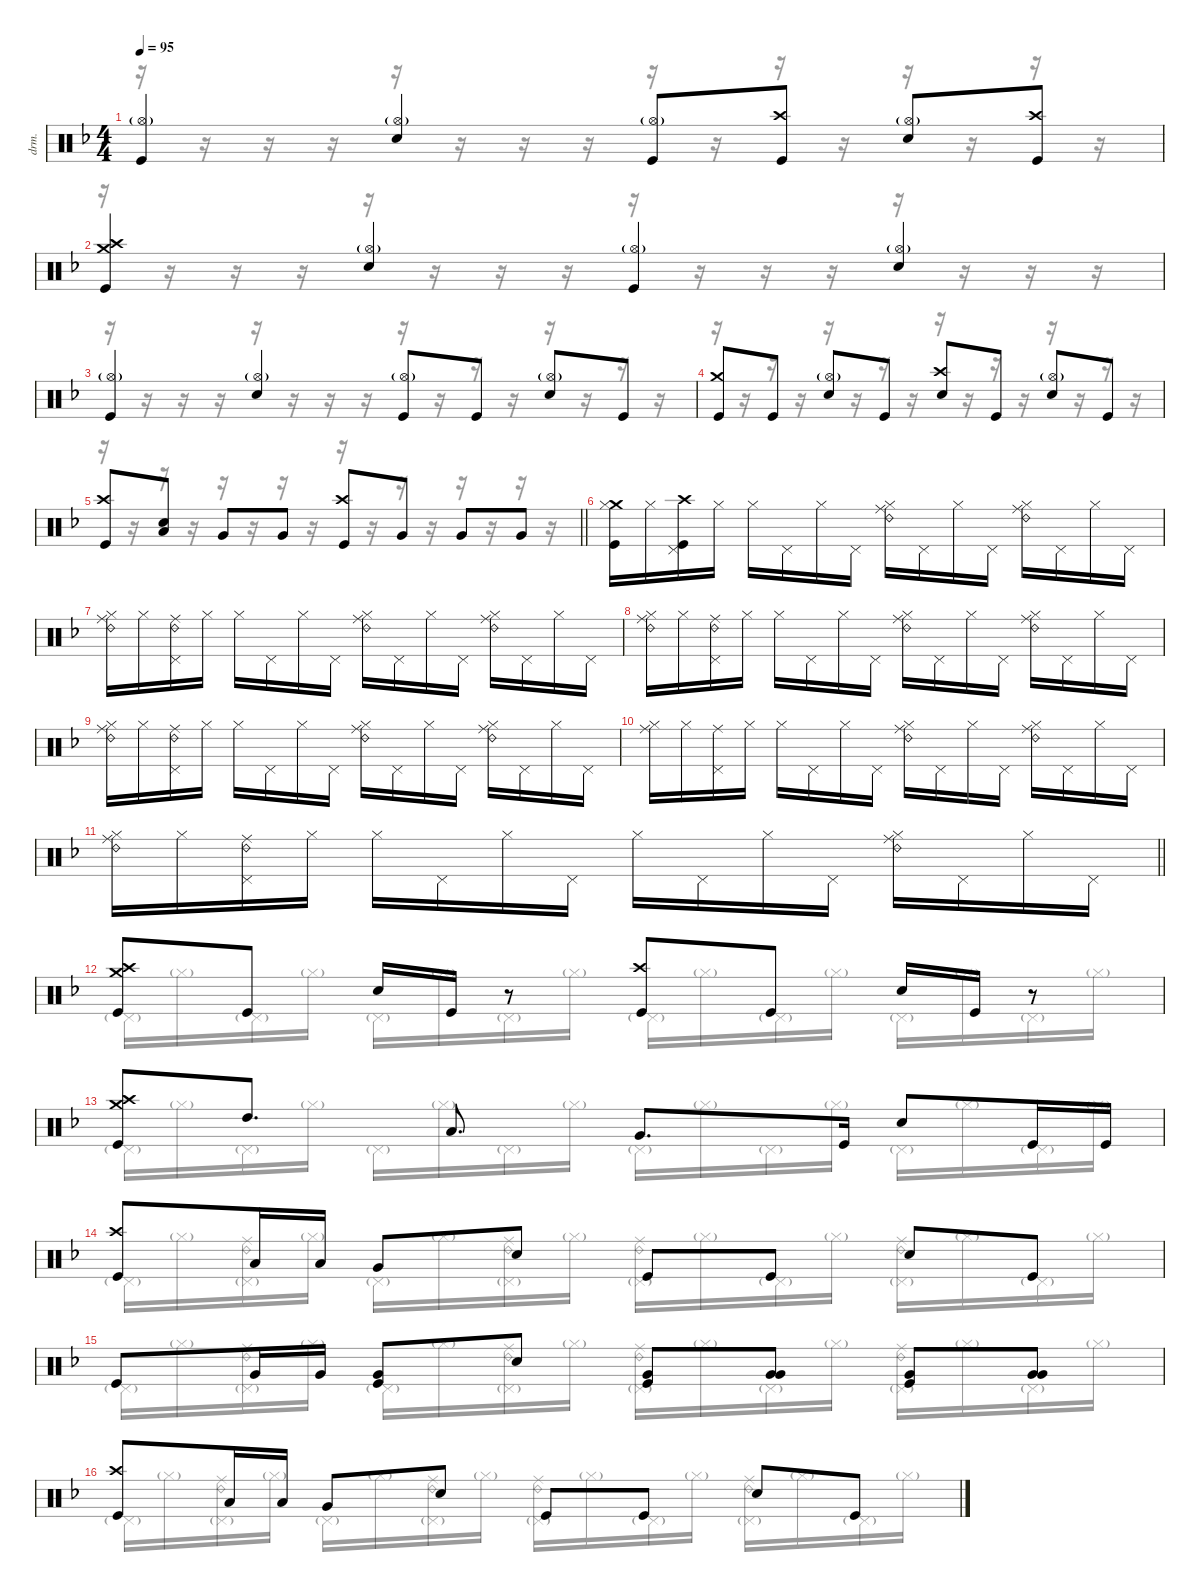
\defaultSystemsLayout 4
\hideDynamics
\bracketExtendMode nobrackets
\otherSystemsTrackNameOrientation horizontal
\track ("Jukka" "drm.") {instrument percussion}
\staff {score}
\articulation defaults
\voice
\ts (4 4)
\tempo 95
\clef neutral
\ks f
("Hi-Hat (open)"{g} "Kick (hit)").4{dy f} ("Hi-Hat (open)"{g} "Snare (hit) 2").4 ("Hi-Hat (open)"{g} "Kick (hit)").8 ("Crash high (hit)" "Kick (hit)").8 ("Hi-Hat (open)"{g} "Snare (hit) 2").8 ("Crash high (hit)" "Kick (hit)").8 |
("Crash high (hit)" "Crash medium (hit)" "Kick (hit)").4 ("Hi-Hat (open)"{g} "Snare (hit) 2").4 ("Hi-Hat (open)"{g} "Kick (hit)").4 ("Hi-Hat (open)"{g} "Snare (hit) 2").4 |
("Hi-Hat (open)"{g} "Kick (hit)").4 ("Hi-Hat (open)"{g} "Snare (hit) 2").4 ("Hi-Hat (open)"{g} "Kick (hit)").8 "Kick (hit)".8 ("Hi-Hat (open)"{g} "Snare (hit) 2").8 "Kick (hit)".8 |
("Crash medium (hit)" "Kick (hit)").8 "Kick (hit)".8 ("Hi-Hat (open)"{g} "Snare (hit) 2").8 "Kick (hit)".8 ("Crash high (hit)" "Snare (hit) 2").8 "Kick (hit)".8 ("Hi-Hat (open)"{g} "Snare (hit) 2").8 "Kick (hit)".8 |
\barLineRight lightlight
("Crash high (hit)" "Kick (hit)").8 ("Snare (hit) 2" "Low Tom (hit)").8 "Very Low Tom (hit)".8 "Very Low Tom (hit)".8 ("Crash high (hit)" "Kick (hit)").8 "Very Low Tom (hit)".8 "Very Low Tom (hit)".8 "Very Low Tom (hit)".8 |
("Crash medium (hit)" "Hi-Hat (closed)" "Kick (hit)").16 "Hi-Hat (closed)".16{dy mp} ("Crash high (hit)" "Pedal Hi-Hat (hit)" "Kick (hit)").16{dy f} "Hi-Hat (closed)".16{dy mp} "Hi-Hat (closed)".16 "Pedal Hi-Hat (hit)".16 "Hi-Hat (closed)".16 "Pedal Hi-Hat (hit)".16 ("Hi-Hat (closed)" "Ride (bell) 2" "Ride (middle)").16 "Pedal Hi-Hat (hit)".16 "Hi-Hat (closed)".16 "Pedal Hi-Hat (hit)".16 ("Hi-Hat (closed)" "Ride (bell) 2" "Ride (middle)").16 "Pedal Hi-Hat (hit)".16 "Hi-Hat (closed)".16 "Pedal Hi-Hat (hit)".16 |
("Hi-Hat (closed)" "Ride (bell) 2" "Ride (middle)").16 "Hi-Hat (closed)".16 ("Pedal Hi-Hat (hit)" "Ride (bell) 2" "Ride (middle)").16 "Hi-Hat (closed)".16 "Hi-Hat (closed)".16 "Pedal Hi-Hat (hit)".16 "Hi-Hat (closed)".16 "Pedal Hi-Hat (hit)".16 ("Hi-Hat (closed)" "Ride (bell) 2" "Ride (middle)").16 "Pedal Hi-Hat (hit)".16 "Hi-Hat (closed)".16 "Pedal Hi-Hat (hit)".16 ("Hi-Hat (closed)" "Ride (bell) 2" "Ride (middle)").16 "Pedal Hi-Hat (hit)".16 "Hi-Hat (closed)".16 "Pedal Hi-Hat (hit)".16 |
("Hi-Hat (closed)" "Ride (bell) 2" "Ride (middle)").16 "Hi-Hat (closed)".16 ("Pedal Hi-Hat (hit)" "Ride (bell) 2" "Ride (middle)").16 "Hi-Hat (closed)".16 "Hi-Hat (closed)".16 "Pedal Hi-Hat (hit)".16 "Hi-Hat (closed)".16 "Pedal Hi-Hat (hit)".16 ("Hi-Hat (closed)" "Ride (bell) 2" "Ride (middle)").16 "Pedal Hi-Hat (hit)".16 "Hi-Hat (closed)".16 "Pedal Hi-Hat (hit)".16 ("Hi-Hat (closed)" "Ride (bell) 2" "Ride (middle)").16 "Pedal Hi-Hat (hit)".16 "Hi-Hat (closed)".16 "Pedal Hi-Hat (hit)".16 |
("Hi-Hat (closed)" "Ride (bell) 2" "Ride (middle)").16 "Hi-Hat (closed)".16 ("Pedal Hi-Hat (hit)" "Ride (bell) 2" "Ride (middle)").16 "Hi-Hat (closed)".16 "Hi-Hat (closed)".16 "Pedal Hi-Hat (hit)".16 "Hi-Hat (closed)".16 "Pedal Hi-Hat (hit)".16 ("Hi-Hat (closed)" "Ride (bell) 2" "Ride (middle)").16 "Pedal Hi-Hat (hit)".16 "Hi-Hat (closed)".16 "Pedal Hi-Hat (hit)".16 ("Hi-Hat (closed)" "Ride (bell) 2" "Ride (middle)").16 "Pedal Hi-Hat (hit)".16 "Hi-Hat (closed)".16 "Pedal Hi-Hat (hit)".16 |
("Hi-Hat (closed)" "Ride (middle)").16 "Hi-Hat (closed)".16 ("Pedal Hi-Hat (hit)" "Ride (middle)").16 "Hi-Hat (closed)".16 "Hi-Hat (closed)".16 "Pedal Hi-Hat (hit)".16 "Hi-Hat (closed)".16 "Pedal Hi-Hat (hit)".16 ("Hi-Hat (closed)" "Ride (bell) 2" "Ride (middle)").16 "Pedal Hi-Hat (hit)".16 "Hi-Hat (closed)".16 "Pedal Hi-Hat (hit)".16 ("Hi-Hat (closed)" "Ride (bell) 2" "Ride (middle)").16 "Pedal Hi-Hat (hit)".16 "Hi-Hat (closed)".16 "Pedal Hi-Hat (hit)".16 |
\barLineRight lightlight
("Hi-Hat (closed)" "Ride (bell) 2" "Ride (middle)").16 "Hi-Hat (closed)".16 ("Pedal Hi-Hat (hit)" "Ride (bell) 2" "Ride (middle)").16 "Hi-Hat (closed)".16 "Hi-Hat (closed)".16 "Pedal Hi-Hat (hit)".16 "Hi-Hat (closed)".16 "Pedal Hi-Hat (hit)".16 "Hi-Hat (closed)".16 "Pedal Hi-Hat (hit)".16 "Hi-Hat (closed)".16 "Pedal Hi-Hat (hit)".16 ("Hi-Hat (closed)" "Ride (bell) 2" "Ride (middle)").16 "Pedal Hi-Hat (hit)".16 "Hi-Hat (closed)".16 "Pedal Hi-Hat (hit)".16 |
("Crash high (hit)" "Crash medium (hit)" "Kick (hit)").8{dy f} "Kick (hit)".8 "Snare (hit) 2".16 "Kick (hit)".16 r.8 ("Crash high (hit)" "Kick (hit)").8 "Kick (hit)".8 "Snare (hit) 2".16 "Kick (hit)".16 r.8 |
("Crash high (hit)" "Crash medium (hit)" "Kick (hit)").8 "High Tom (hit)".8{d} "Low Tom (hit)".8{d} "Very Low Tom (hit)".8{d} "Kick (hit)".16 "Snare (hit) 2".8 "Kick (hit)".16 "Kick (hit)".16 |
("Crash high (hit)" "Kick (hit)").8{dy mf} "Low Tom (hit)".16 "Low Tom (hit)".16 "Very Low Tom (hit)".8 "Snare (hit) 2".8{dy f} "Kick (hit)".8 "Kick (hit)".8 "Snare (hit) 2".8 "Kick (hit)".8 |
"Kick (hit)".8 "Very Low Tom (hit)".16 "Very Low Tom (hit)".16 ("Very Low Tom (hit)" "Kick (hit)").8 "Snare (hit) 2".8 ("Very Low Tom (hit)" "Kick (hit)").8 ("Very Low Tom (hit)" "Very Low Tom (hit)").8 ("Very Low Tom (hit)" "Kick (hit)").8 ("Very Low Tom (hit)" "Very Low Tom (hit)").8 |
("Crash high (hit)" "Kick (hit)").8{dy mf} "Low Tom (hit)".16 "Low Tom (hit)".16 "Very Low Tom (hit)".8 "Snare (hit) 2".8{dy f} "Kick (hit)".8 "Kick (hit)".8 "Snare (hit) 2".8 "Kick (hit)".8
\voice
\clef neutral
\ottava regular
\simile none
\ks f
r.16{dy ff} r.16 r.16 r.16 r.16 r.16 r.16 r.16 r.16 r.16 r.16 r.16 r.16 r.16 r.16 r.16 |
r.16 r.16 r.16 r.16 r.16 r.16 r.16 r.16 r.16 r.16 r.16 r.16 r.16 r.16 r.16 r.16 |
r.16 r.16 r.16 r.16 r.16 r.16 r.16 r.16 r.16 r.16 r.16 r.16 r.16 r.16 r.16 r.16 |
r.16 r.16 r.16 r.16 r.16 r.16 r.16 r.16 r.16 r.16 r.16 r.16 r.16 r.16 r.16 r.16 |
\barLineRight lightlight
r.16 r.16 r.16 r.16 r.16 r.16 r.16 r.16 r.16 r.16 r.16 r.16 r.16 r.16 r.16 r.16 |
|
|
|
|
|
\barLineRight lightlight
|
"Pedal Hi-Hat (hit)"{g}.16 "Hi-Hat (closed)"{g}.16 "Pedal Hi-Hat (hit)"{g}.16 "Hi-Hat (closed)"{g}.16 "Pedal Hi-Hat (hit)"{g}.16 "Hi-Hat (closed)"{g}.16 "Pedal Hi-Hat (hit)"{g}.16 "Hi-Hat (closed)"{g}.16 "Pedal Hi-Hat (hit)"{g}.16 "Hi-Hat (closed)"{g}.16 "Pedal Hi-Hat (hit)"{g}.16 "Hi-Hat (closed)"{g}.16 "Pedal Hi-Hat (hit)"{g}.16 "Hi-Hat (closed)"{g}.16 "Pedal Hi-Hat (hit)"{g}.16 "Hi-Hat (closed)"{g}.16 |
"Pedal Hi-Hat (hit)"{g}.16 "Hi-Hat (closed)"{g}.16 "Pedal Hi-Hat (hit)"{g}.16 "Hi-Hat (closed)"{g}.16 "Pedal Hi-Hat (hit)"{g}.16 "Hi-Hat (closed)"{g}.16 "Pedal Hi-Hat (hit)"{g}.16 "Hi-Hat (closed)"{g}.16 "Pedal Hi-Hat (hit)"{g}.16 "Hi-Hat (closed)"{g}.16 "Pedal Hi-Hat (hit)"{g}.16 "Hi-Hat (closed)"{g}.16 "Pedal Hi-Hat (hit)"{g}.16 "Hi-Hat (closed)"{g}.16 "Pedal Hi-Hat (hit)"{g}.16 "Hi-Hat (closed)"{g}.16 |
"Pedal Hi-Hat (hit)"{g}.16 "Hi-Hat (closed)"{g}.16 ("Pedal Hi-Hat (hit)"{g} "Ride (bell) 2" "Ride (middle)").16{dy mp} "Hi-Hat (closed)"{g}.16{dy ff} "Pedal Hi-Hat (hit)"{g}.16 "Hi-Hat (closed)"{g}.16 ("Pedal Hi-Hat (hit)"{g} "Ride (bell) 2" "Ride (middle)").16{dy mp} "Hi-Hat (closed)"{g}.16{dy ff} ("Pedal Hi-Hat (hit)"{g} "Ride (bell) 2" "Ride (middle)").16{dy mp} "Hi-Hat (closed)"{g}.16{dy ff} "Pedal Hi-Hat (hit)"{g}.16 "Hi-Hat (closed)"{g}.16 ("Pedal Hi-Hat (hit)"{g} "Ride (bell) 2" "Ride (middle)").16{dy mp} "Hi-Hat (closed)"{g}.16{dy ff} "Pedal Hi-Hat (hit)"{g}.16 "Hi-Hat (closed)"{g}.16 |
"Pedal Hi-Hat (hit)"{g}.16 "Hi-Hat (closed)"{g}.16 ("Pedal Hi-Hat (hit)"{g} "Ride (bell) 2" "Ride (middle)").16{dy mp} "Hi-Hat (closed)"{g}.16{dy ff} "Pedal Hi-Hat (hit)"{g}.16 "Hi-Hat (closed)"{g}.16 ("Pedal Hi-Hat (hit)"{g} "Ride (bell) 2" "Ride (middle)").16{dy mp} "Hi-Hat (closed)"{g}.16{dy ff} ("Pedal Hi-Hat (hit)"{g} "Ride (bell) 2" "Ride (middle)").16{dy mp} "Hi-Hat (closed)"{g}.16{dy ff} "Pedal Hi-Hat (hit)"{g}.16 "Hi-Hat (closed)"{g}.16 ("Pedal Hi-Hat (hit)"{g} "Ride (bell) 2" "Ride (middle)").16{dy mp} "Hi-Hat (closed)"{g}.16{dy ff} "Pedal Hi-Hat (hit)"{g}.16 "Hi-Hat (closed)"{g}.16 |
"Pedal Hi-Hat (hit)"{g}.16 "Hi-Hat (closed)"{g}.16 ("Pedal Hi-Hat (hit)"{g} "Ride (bell) 2" "Ride (middle)").16{dy mp} "Hi-Hat (closed)"{g}.16{dy ff} "Pedal Hi-Hat (hit)"{g}.16 "Hi-Hat (closed)"{g}.16 ("Pedal Hi-Hat (hit)"{g} "Ride (bell) 2" "Ride (middle)").16{dy mp} "Hi-Hat (closed)"{g}.16{dy ff} ("Pedal Hi-Hat (hit)"{g} "Ride (bell) 2" "Ride (middle)").16{dy mp} "Hi-Hat (closed)"{g}.16{dy ff} "Pedal Hi-Hat (hit)"{g}.16 "Hi-Hat (closed)"{g}.16 ("Pedal Hi-Hat (hit)"{g} "Ride (bell) 2" "Ride (middle)").16{dy mp} "Hi-Hat (closed)"{g}.16{dy ff} "Pedal Hi-Hat (hit)"{g}.16 "Hi-Hat (closed)"{g}.16
